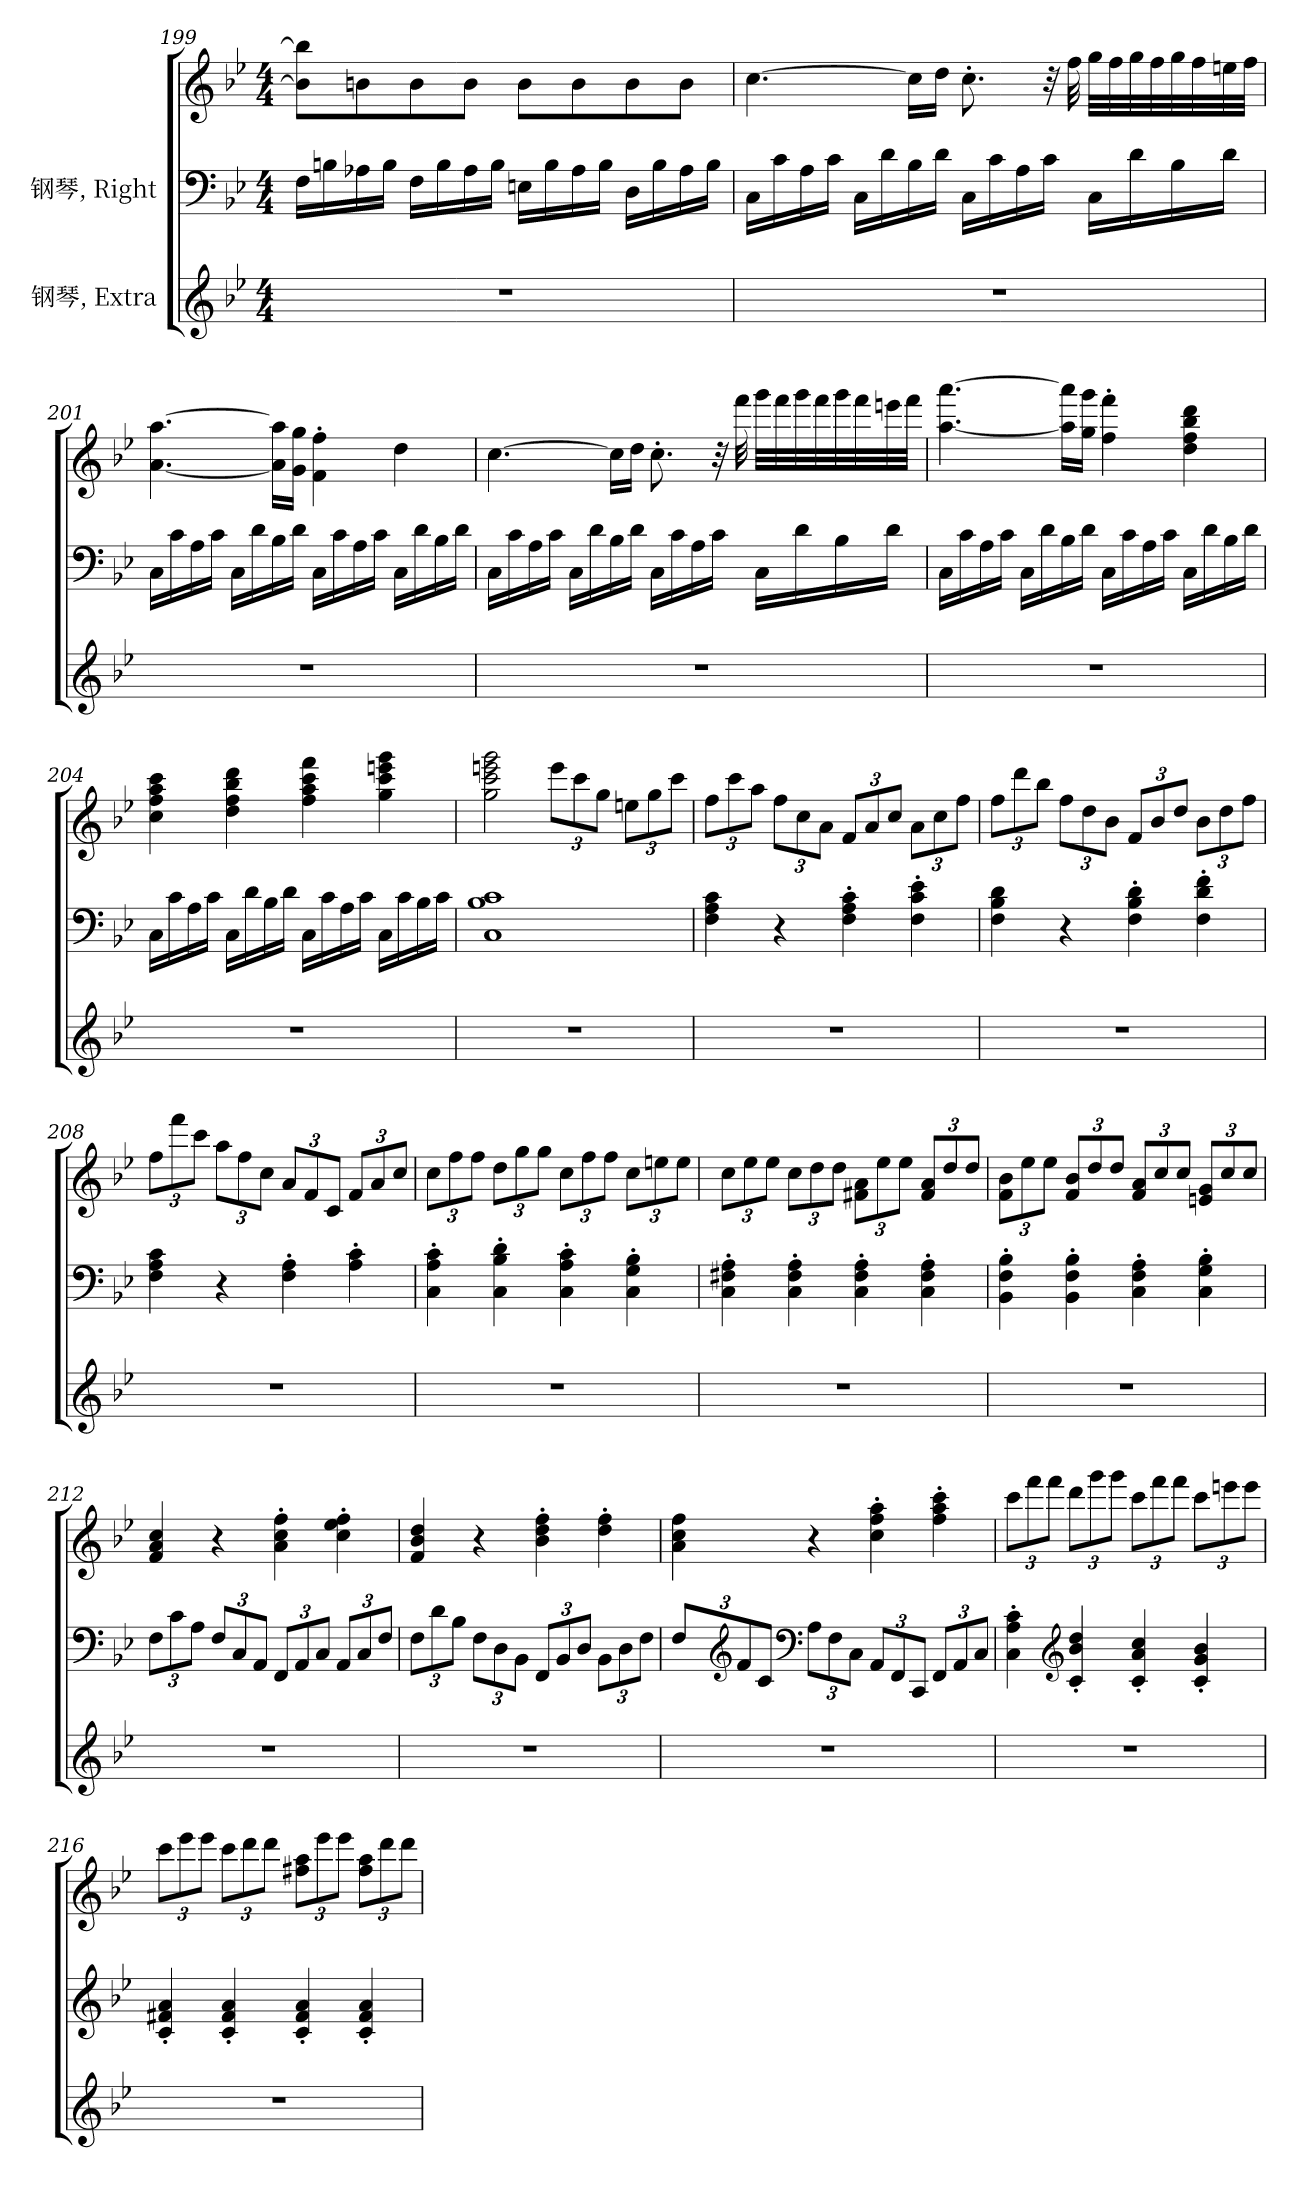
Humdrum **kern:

**kern	**kern	**kern
*part2	*part1	*part1
*staff3	*staff2	*staff1
*I"钢琴, Extra	*I"钢琴, Right	*
*clefG2	*clefF4	*clefG2
*k[b-e-]	*k[b-e-]	*k[b-e-]
*M4/4	*M4/4	*M4/4
=199	=199	=199
1r	16F\LL	8b\] 8bb\]L
.	16Bn\	.
.	16A-X\	8bn\
.	16B\JJ	.
.	16F\LL	8b\
.	16B\	.
.	16A-\	8b\J
.	16B\JJ	.
.	16En\LL	8b\L
.	16B\	.
.	16A-\	8b\
.	16B\JJ	.
.	16D\LL	8b\
.	16B\	.
.	16A-\	8b\J
.	16B\JJ	.
!!LO:PB:g=z
=200	=200	=200
1r	16C\LL	[4.cc\
.	16c\	.
.	16A\	.
.	16c\JJ	.
.	16C\LL	.
.	16d\	.
.	16B-\	16cc\LL]
.	16d\JJ	16dd\JJ
.	16C\LL	8.cc'\
.	16c\	.
.	16A\	.
.	16c\JJ	32r
.	.	32ff\
.	16C\LL	32gg\LLL
.	.	32ff\
.	16d\	32gg\
.	.	32ff\
.	16B-\	32gg\
.	.	32ff\
.	16d\JJ	32een\
.	.	32ff\JJJ
=201	=201	=201
1r	16C\LL	[4.a\ [4.aa\
.	16c\	.
.	16A\	.
.	16c\JJ	.
.	16C\LL	.
.	16d\	.
.	16B-\	16a\] 16aa\]LL
.	16d\JJ	16g\ 16gg\JJ
.	16C\LL	4f\' 4ff\'
.	16c\	.
.	16A\	.
.	16c\JJ	.
.	16C\LL	4dd\
.	16d\	.
.	16B-\	.
.	16d\JJ	.
!!LO:LB:g=z
=202	=202	=202
1r	16C\LL	[4.cc\
.	16c\	.
.	16A\	.
.	16c\JJ	.
.	16C\LL	.
.	16d\	.
.	16B-\	16cc\LL]
.	16d\JJ	16dd\JJ
.	16C\LL	8.cc'\
.	16c\	.
.	16A\	.
.	16c\JJ	32r
.	.	32fff\
.	16C\LL	32ggg\LLL
.	.	32fff\
.	16d\	32ggg\
.	.	32fff\
.	16B-\	32ggg\
.	.	32fff\
.	16d\JJ	32eeen\
.	.	32fff\JJJ
=203	=203	=203
1r	16C\LL	[4.aa\ [4.aaa\
.	16c\	.
.	16A\	.
.	16c\JJ	.
.	16C\LL	.
.	16d\	.
.	16B-\	16aa\] 16aaa\]LL
.	16d\JJ	16gg\ 16ggg\JJ
.	16C\LL	4ff\' 4fff\'
.	16c\	.
.	16A\	.
.	16c\JJ	.
.	16C\LL	4dd\ 4ff\ 4bb-\ 4ddd\
.	16d\	.
.	16B-\	.
.	16d\JJ	.
!!LO:LB:g=z
=204	=204	=204
1r	16C\LL	4cc\ 4ff\ 4aa\ 4ccc\
.	16c\	.
.	16A\	.
.	16c\JJ	.
.	16C\LL	4dd\ 4ff\ 4bb-\ 4ddd\
.	16d\	.
.	16B-\	.
.	16d\JJ	.
.	16C\LL	4ff\ 4aa\ 4ccc\ 4fff\
.	16c\	.
.	16A\	.
.	16c\JJ	.
.	16C\LL	4gg\ 4ccc\ 4eeen\ 4ggg\
.	16c\	.
.	16B-\	.
.	16c\JJ	.
=205	=205	=205
*	*	*MM110
1r	1C 1B- 1c	2gg\ 2ccc\ 2eeen\ 2ggg\
*	*	*Xbrackettup
.	.	12eee\L
*	*	*MM88
.	.	12ccc\
.	.	12gg\J
.	.	12een\L
.	.	12gg\
*	*	*MM120
.	.	12ccc\J
=206	=206	=206
*	*	*MM126
1r	4F\ 4A\ 4c\	12ff\L
.	.	12ccc\
.	.	12aa\J
.	4r	12ff\L
.	.	12cc\
.	.	12a\J
.	4F\' 4A\' 4c\'	12f/L
.	.	12a/
.	.	12cc/J
.	4F\' 4c\' 4e-\'	12a\L
.	.	12cc\
*	*	*MM114
.	.	12ff\J
!!LO:LB:g=z
=207	=207	=207
1r	4F\ 4B-\ 4d\	12ff\L
.	.	12ddd\
.	.	12bb-\J
.	4r	12ff\L
.	.	12dd\
.	.	12b-\J
.	4F\' 4B-\' 4d\'	12f/L
.	.	12b-/
.	.	12dd/J
*	*	*MM127
.	4F\' 4d\' 4f\'	12b-\L
.	.	12dd\
.	.	12ff\J
=208	=208	=208
1r	4F\ 4A\ 4c\	12ff\L
.	.	12fff\
.	.	12ccc\J
.	4r	12aa\L
.	.	12ff\
.	.	12cc\J
.	4F\' 4A\'	12a/L
.	.	12f/
.	.	12c/J
.	4A\' 4c\'	12f/L
.	.	12a/
*	*	*MM128
.	.	12cc/J
=209	=209	=209
1r	4C\' 4A\' 4c\'	12cc\L
.	.	12ff\
.	.	12ff\J
.	4C\' 4B-\' 4d\'	12dd\L
.	.	12gg\
.	.	12gg\J
.	4C\' 4A\' 4c\'	12cc\L
.	.	12ff\
.	.	12ff\J
.	4C\' 4G\' 4B-\'	12cc\L
.	.	12een\
.	.	12ee\J
!!LO:PB:g=z
=210	=210	=210
1r	4C\' 4F#X\' 4A\'	12cc\L
.	.	12ee-\
*	*	*MM133
.	.	12ee-\J
.	4C\' 4F#\' 4A\'	12cc\L
.	.	12dd\
.	.	12dd\J
.	4C\' 4F#\' 4A\'	12f#X\ 12a\L
.	.	12ee-\
*	*	*MM139
.	.	12ee-\J
.	4C\' 4F#\' 4A\'	12f#/ 12a/L
.	.	12dd/
.	.	12dd/J
=211	=211	=211
1r	4BB-\' 4F\' 4B-\'	12f\ 12b-\L
.	.	12ee-\
.	.	12ee-\J
*	*	*MM128
.	4BB-\' 4F\' 4B-\'	12f/ 12b-/L
.	.	12dd/
.	.	12dd/J
.	4C\' 4F\' 4A\'	12f/ 12a/L
.	.	12cc/
.	.	12cc/J
.	4C\' 4G\' 4B-\'	12en/ 12g/L
.	.	12cc/
.	.	12cc/J
=212	=212	=212
*	*Xbrackettup	*
1r	12F\L	4f/ 4a/ 4cc/
.	12c\	.
.	12A\J	.
.	12F/L	4r
.	12C/	.
.	12AA/J	.
.	12FF/L	4a\' 4cc\' 4ff\'
.	12AA/	.
.	12C/J	.
.	12AA/L	4cc\' 4ee-\' 4ff\'
.	12C/	.
.	12F/J	.
!!LO:LB:g=z
=213	=213	=213
1r	12F\L	4f/ 4b-/ 4dd/
.	12d\	.
.	12B-\J	.
.	12F\L	4r
.	12D\	.
.	12BB-\J	.
*	*	*MM129
.	12FF/L	4b-\' 4dd\' 4ff\'
.	12BB-/	.
.	12D/J	.
*	*	*MM127
.	12BB-\L	4dd\' 4ff\'
.	12D\	.
.	12F\J	.
=214	=214	=214
1r	12F/L	4a\ 4cc\ 4ff\
*	*clefG2	*
.	12f/	.
.	12c/J	.
*	*clefF4	*
.	12A\L	4r
.	12F\	.
.	12C\J	.
.	12AA/L	4cc\' 4ff\' 4aa\'
.	12FF/	.
.	12CC/J	.
.	12FF/L	4ff\' 4aa\' 4ccc\'
.	12AA/	.
.	12C/J	.
!!LO:LB:g=z
=215	=215	=215
1r	4C\' 4A\' 4c\'	12ccc\L
.	.	12fff\
.	.	12fff\J
*	*clefG2	*
.	4c/' 4b-/' 4dd/'	12ddd\L
.	.	12ggg\
.	.	12ggg\J
.	4c/' 4a/' 4cc/'	12ccc\L
.	.	12fff\
*	*	*MM133
.	.	12fff\J
.	4c/' 4g/' 4b-/'	12ccc\L
.	.	12eeen\
.	.	12eee\J
=216	=216	=216
1r	4c/' 4f#X/' 4a/'	12ccc\L
.	.	12eee-\
.	.	12eee-\J
.	4c/' 4f#/' 4a/'	12ccc\L
.	.	12ddd\
.	.	12ddd\J
.	4c/' 4f#/' 4a/'	12ff#X\ 12aa\L
.	.	12eee-\
.	.	12eee-\J
.	4c/' 4f#/' 4a/'	12ff#\ 12aa\L
.	.	12ddd\
.	.	12ddd\J
=	=	=
*-	*-	*-
